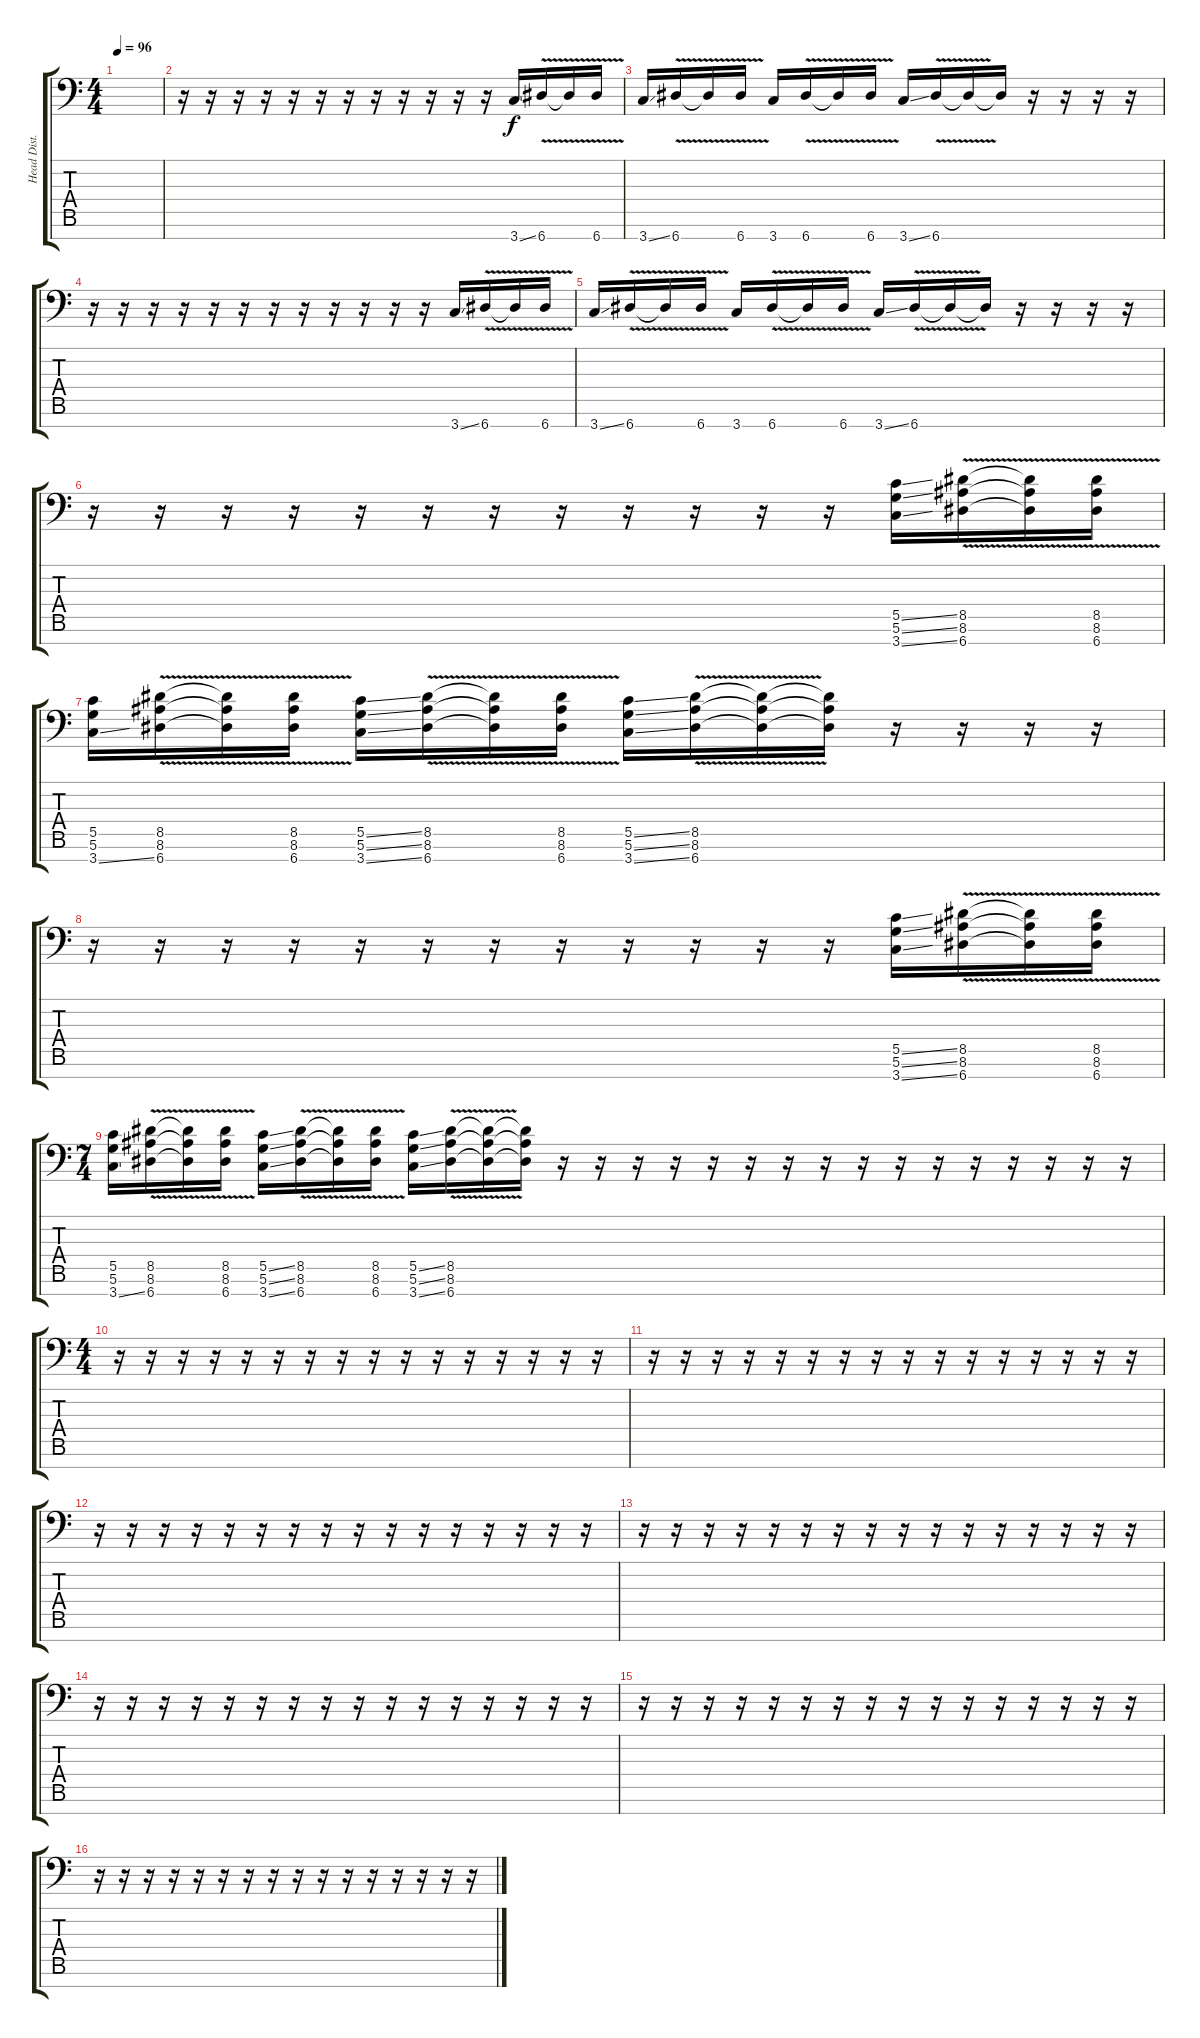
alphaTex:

\track ("Head Dist." "Head Dist.") {instrument distortionguitar}
\staff {score tabs}
\tuning (D4 A3 F3 C3 G2 D2 A1) {hide}
\ts (4 4)
\tempo 96
\clef f4
\ks c
|
r.16 r.16 r.16 r.16 r.16 r.16 r.16 r.16 r.16 r.16 r.16 r.16 3.7{ss}.16 6.7{v}.16 6.7{t}.16 6.7{v}.16 |
3.7{ss}.16 6.7{v}.16 6.7{t}.16 6.7{v}.16 3.7.16 6.7{v}.16 6.7{t}.16 6.7{v}.16 3.7{ss}.16 6.7{v}.16 6.7{t}.16 6.7{t}.16 r.16 r.16 r.16 r.16 |
r.16 r.16 r.16 r.16 r.16 r.16 r.16 r.16 r.16 r.16 r.16 r.16 3.7{ss}.16 6.7{v}.16 6.7{t}.16 6.7{v}.16 |
3.7{ss}.16 6.7{v}.16 6.7{t}.16 6.7{v}.16 3.7.16 6.7{v}.16 6.7{t}.16 6.7{v}.16 3.7{ss}.16 6.7{v}.16 6.7{t}.16 6.7{t}.16 r.16 r.16 r.16 r.16 |
r.16 r.16 r.16 r.16 r.16 r.16 r.16 r.16 r.16 r.16 r.16 r.16 (5.5{ss} 5.6{ss} 3.7{ss}).16 (8.5 8.6 6.7{v}).16 (8.5{t} 8.6{t} 6.7{t}).16 (8.5 8.6 6.7{v}).16 |
(5.5 5.6 3.7{ss}).16 (8.5 8.6 6.7{v}).16 (8.5{t} 8.6{t} 6.7{t}).16 (8.5 8.6 6.7{v}).16 (5.5{ss} 5.6{ss} 3.7{ss}).16 (8.5 8.6 6.7{v}).16 (8.5{t} 8.6{t} 6.7{t}).16 (8.5 8.6 6.7{v}).16 (5.5{ss} 5.6{ss} 3.7{ss}).16 (8.5 8.6 6.7{v}).16 (8.5{t} 8.6{t} 6.7{t}).16 (8.5{t} 8.6{t} 6.7{t}).16 r.16 r.16 r.16 r.16 |
r.16 r.16 r.16 r.16 r.16 r.16 r.16 r.16 r.16 r.16 r.16 r.16 (5.5{ss} 5.6{ss} 3.7{ss}).16 (8.5 8.6 6.7{v}).16 (8.5{t} 8.6{t} 6.7{t}).16 (8.5 8.6 6.7{v}).16 |
\ts (7 4)
(5.5 5.6 3.7{ss}).16 (8.5 8.6 6.7{v}).16 (8.5{t} 8.6{t} 6.7{t}).16 (8.5 8.6 6.7{v}).16 (5.5{ss} 5.6{ss} 3.7{ss}).16 (8.5 8.6 6.7{v}).16 (8.5{t} 8.6{t} 6.7{t}).16 (8.5 8.6 6.7{v}).16 (5.5{ss} 5.6{ss} 3.7{ss}).16 (8.5 8.6 6.7{v}).16 (8.5{t} 8.6{t} 6.7{t}).16 (8.5{t} 8.6{t} 6.7{t}).16 r.16 r.16 r.16 r.16 r.16 r.16 r.16 r.16 r.16 r.16 r.16 r.16 r.16 r.16 r.16 r.16 |
\ts (4 4)
r.16 r.16 r.16 r.16 r.16 r.16 r.16 r.16 r.16 r.16 r.16 r.16 r.16 r.16 r.16 r.16 |
r.16 r.16 r.16 r.16 r.16 r.16 r.16 r.16 r.16 r.16 r.16 r.16 r.16 r.16 r.16 r.16 |
r.16 r.16 r.16 r.16 r.16 r.16 r.16 r.16 r.16 r.16 r.16 r.16 r.16 r.16 r.16 r.16 |
r.16 r.16 r.16 r.16 r.16 r.16 r.16 r.16 r.16 r.16 r.16 r.16 r.16 r.16 r.16 r.16 |
r.16 r.16 r.16 r.16 r.16 r.16 r.16 r.16 r.16 r.16 r.16 r.16 r.16 r.16 r.16 r.16 |
r.16 r.16 r.16 r.16 r.16 r.16 r.16 r.16 r.16 r.16 r.16 r.16 r.16 r.16 r.16 r.16 |
r.16 r.16 r.16 r.16 r.16 r.16 r.16 r.16 r.16 r.16 r.16 r.16 r.16 r.16 r.16 r.16
